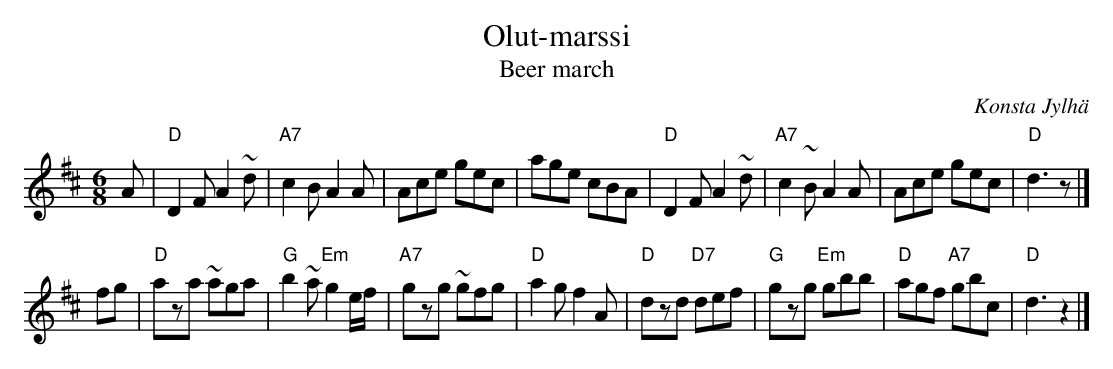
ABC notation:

X:1
T: Olut-marssi
T: Beer march
C: Konsta Jylh\"a
M: 6/8
L: 1/8
K: D
 A | "D"D2F A2~d | "A7"c2B  A2A | Ace gec | age cBA \
   | "D"D2F A2~d | "A7"c2~B A2A | Ace gec | "D"d3 z |]
fg | "D"aza ~aga | "G"b2~a "Em"g2e/f/ | "A7"gzg ~gfg | "D"a2g f2A \
   | "D"dzd "D7"def | "G"gzg "Em"gbb | "D"agf "A7"gbc | "D"d3 z2 |]
